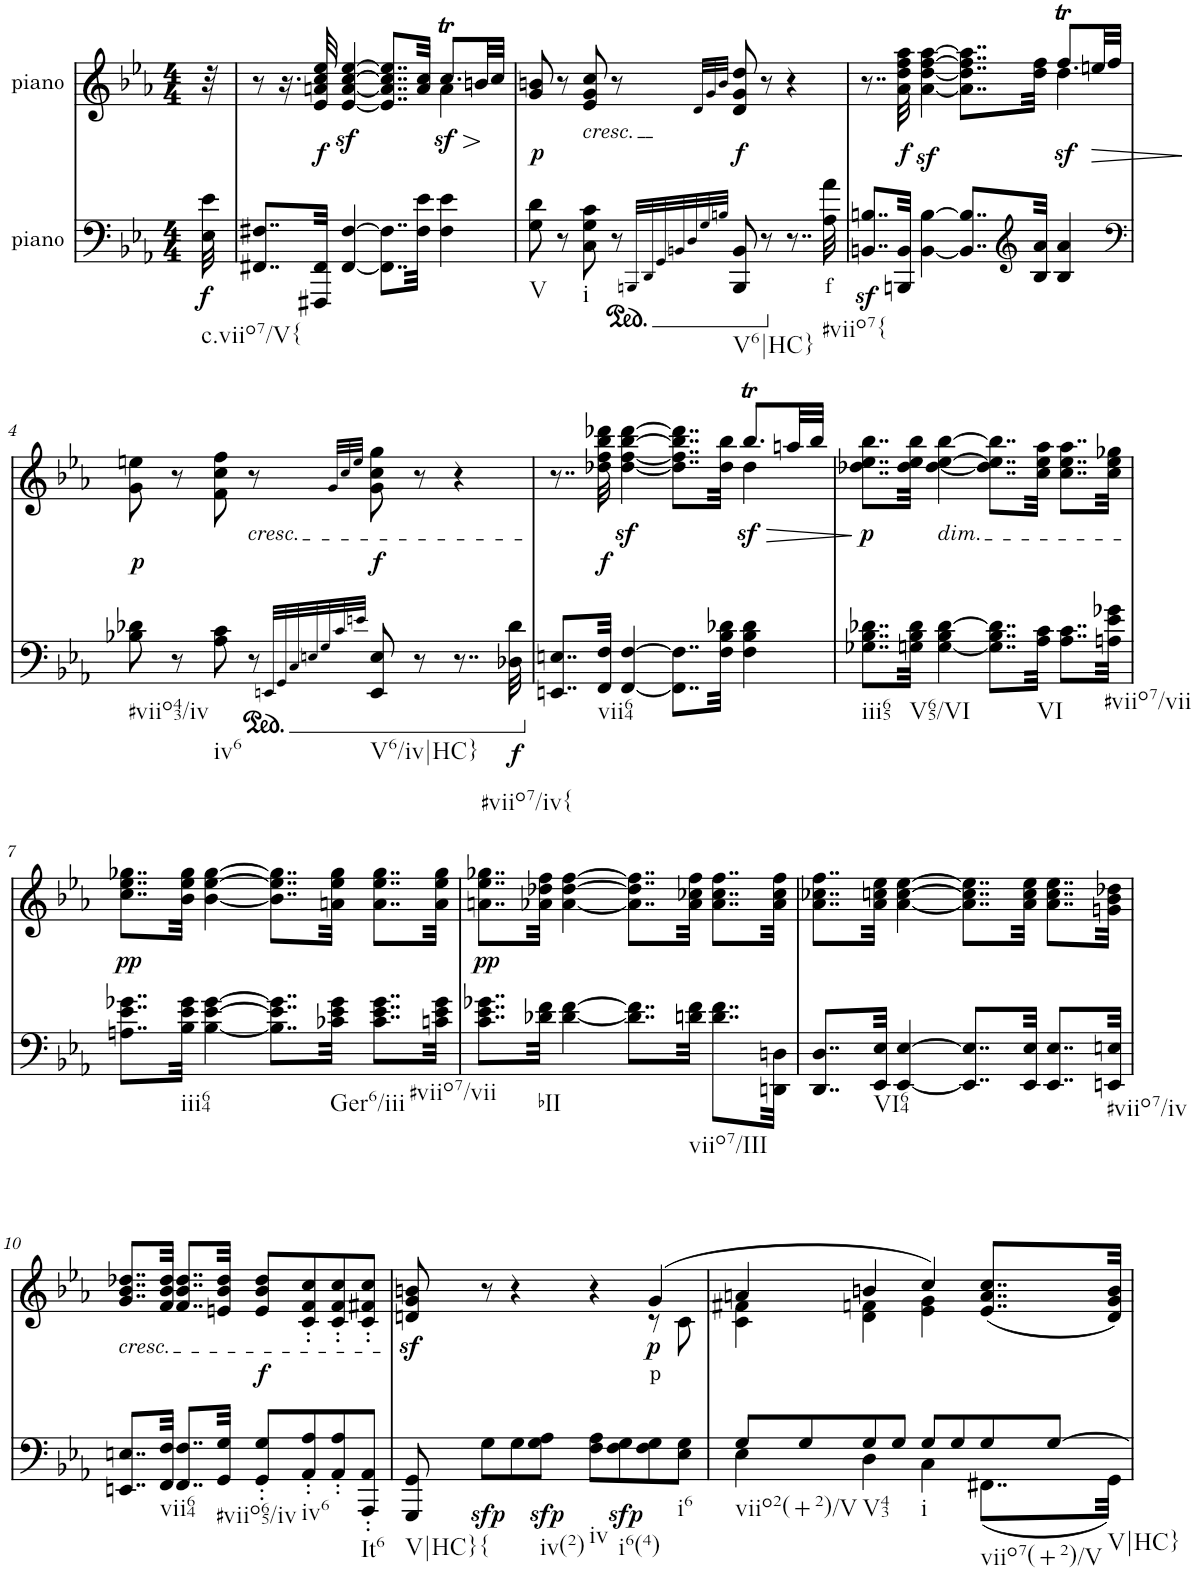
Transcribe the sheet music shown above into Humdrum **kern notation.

**kern	**text	**dynam	**kern	**text	**dynam
*part2	*part2	*part2	*part1	*part1	*part1
*staff2	*staff2	*staff2	*staff1	*staff1	*staff1
*I"piano	*	*	*I"piano	*	*
*I'Pno	*	*	*I'Pno	*	*
*clefF4	*	*	*clefG2	*	*
*k[b-e-a-]	*	*	*k[b-e-a-]	*	*
*c:	*	*	*c:	*	*
*M4/4	*	*	*M4/4	*	*
=	=	=	=	=	=
!LO:TX:b:t=c.viio7/V{	!	!	!	!	!
!	!	!LO:DY:b	!	!	!
32E-\ 32e-\	.	f	32r	.	.
=1	=1	=1	=1	=1	=1
*	*	*	*^	*	*
8..FF#X/ 8..F#X/L	.	.	8r	2.ryy	.	.
.	.	.	16.r	.	.	.
!	!	!	!	!	!LO:LY:b	!
32FFF#X/ 32FF#/Jkk	.	.	32e-/ 32an/ 32cc/ 32ee-/	.	.	.
!	!	!	!	!	!	!LO:DY:b
[4FF#/ [4F#/	.	.	[<4e-/ [<4a/ [4cc/ [4ee-/	.	.	sf
8..FF#\] 8..F#\]L	.	.	8..e-/] 8..a/] 8..cc/] 8..ee-/]L	.	.	.
32F#\ 32e-\Jkk	.	.	32a/ 32cc/Jkk	.	.	.
!	!	!	!	!	!	!LO:HP:b
!	!	!	!	!	!	!LO:DY:n=1:b
4F#\ 4e-\	.	.	8.ccT/L	4a\	.	> sf
.	.	.	32bn/LL	.	.	.
.	.	.	32cc/JJJ	.	.	.
*	*	*	*v	*v	*	*
.	.	.	.	.	]
=2	=2	=2	=2	=2	=2
!LO:TX:b:t=V	!	!	!	!	!
!	!	!	!	!LO:LY:b	!
8G\ 8d\	.	.	8g/ 8bn/	.	.
8r	.	.	8r	.	.
!	!	!	!LO:TX:b:i:t=cresc.	!	!
!LO:TX:b:t=i	!	!	!	!	!
8C\ 8G\ 8c\	.	.	8e-/ 8g/ 8cc/	.	.
*ped	*	*	*	*	*
8r	.	.	8r	.	.
32qBBBn/LLL	.	.	.	.	.
32qDD/	.	.	.	.	.
32qGG/	.	.	.	.	.
32qBBn/	.	.	.	.	.
32qD/	.	.	32qd/LLL	.	.
32qG/	.	.	32qg/	.	.
32qBn/JJJ	.	.	32qb/JJJ	.	.
!LO:TX:b:t=V6|HC}	!	!	!	!	!
!	!	!	!	!LO:LY:b	!
8BBB/ 8BB/	.	.	8d/ 8g/ 8dd/	.	.
8r	.	.	8r	.	.
8..r	.	.	4r	.	.
!LO:TX:b:t=#viio7{	!	!	!	!	!
!	!LO:LY:b	!	!	!	!
32A-\ 32a-\	f	.	.	.	.
=3	=3	=3	=3	=3	=3
*Xped	*	*	*	*	*
*	*	*	*^	*	*
8..BBn/z< 8..Bn/z<L	.	.	8..r	2.ryy	.	.
!	!	!	!	!	!LO:LY:b	!
32BBBn/ 32BB/Jkk	.	.	32a-\ 32dd\ 32ff\ 32aa-\	.	.	.
!	!	!	!	!	!	!LO:DY:b
[4BB\ [4B\	.	.	[4a-\ [4dd\ [>4ff\ [>4aa-\	.	.	sf
8..BB/] 8..B/]L	.	.	8..a-\] 8..dd\] 8..ff\] 8..aa-\]L	.	.	.
*clefG2	*	*	*	*	*	*
32B/ 32a-/Jkk	.	.	32dd\ 32ff\Jkk	.	.	.
!	!	!	!	!	!	!LO:DY:b
4B/ 4a-/	.	.	4dd\	8.ffT/L	.	sf
!	!	!	!	!	!	!LO:HP:b
.	.	.	.	32een/LL	.	>
.	.	.	.	32ff/JJJ	.	.
*	*	*	*v	*v	*	*
!!LO:LB:g=z
=4	=4	=4	=4	=4	=4
*clefF4	*	*	*	*	*
*	*	*	*^	*	*
!LO:TX:b:t=#viio43/iv	!	!	!	!	!	!
!	!	!	!	!	!LO:LY:b	!
*	*	*	*v	*v	*	*
8B-X\ 8d-X\	.	.	8g\ 8een\	.	.
8r	.	.	8r	.	.
!LO:TX:b:t=iv6	!	!	!	!	!
8A-\ 8c\	.	.	8f\ 8cc\ 8ff\	.	.
*ped	*	*	*	*	*
!	!	!	!LO:TX:b:i:t=cresc.	!	!
8r	.	.	8r	.	.
32qEEn/LLL	.	.	.	.	.
32qGG/	.	.	.	.	.
32qC/	.	.	.	.	.
32qEn/	.	.	.	.	.
32qG/	.	.	32qg/LLL	.	.
32qc/	.	.	32qcc/	.	.
32qen/JJJ	.	.	32qee/JJJ	.	.
!LO:TX:b:t=V6/iv|HC}	!	!	!	!	!
!	!	!	!	!LO:LY:b	!
8EE/ 8E/	.	.	8g\ 8cc\ 8gg\	.	.
8r	.	.	8r	.	.
8..r	.	.	4r	.	.
!LO:TX:b:t=#viio7/iv{	!	!	!	!	!
!	!LO:LY:b	!	!	!	!
32D-X\ 32d-\	.	.	.	.	.
=5	=5	=5	=5	=5	=5
*Xped	*	*	*	*	*
*	*	*	*^	*	*
8..EEn/ 8..En/L	.	.	8..r	2.ryy	.	.
!LO:TX:b:t=vii64	!	!	!	!	!	!
!	!	!	!	!	!LO:LY:b	!
32FF/ 32F/Jkk	.	.	32dd-X\ 32ff\ 32bb-\ 32ddd-X\	.	.	.
!	!	!	!	!	!	!LO:DY:b
[4FF/ [4F/	.	.	[4dd-\ [4ff\ [>4bb-\ [>4ddd-\	.	.	sf
8..FF\] 8..F\]L	.	.	8..dd-\] 8..ff\] 8..bb-\] 8..ddd-\]L	.	.	.
32F\ 32B-\ 32d-X\Jkk	.	.	32dd-\ 32bb-\Jkk	.	.	.
!	!	!	!	!	!	!LO:DY:b
4F\ 4B-\ 4d-\	.	.	4dd-\	8.bb-T/L	.	sf
.	.	.	.	32aan/LL	.	.
.	.	.	.	32bb-/JJJ	.	.
*	*	*	*v	*v	*	*
.	.	.	.	.	]
=6	=6	=6	=6	=6	=6
!LO:TX:b:t=iii65	!	!	!	!	!
!	!	!	!	!	!LO:DY:b
8..G-X\ 8..B-\ 8..d-X\L	.	.	8..dd-X\ 8..ee-\ 8..bb-\L	.	p
!LO:TX:b:t=V65/VI	!	!	!	!	!
32Gn\ 32B-\ 32d-\Jkk	.	.	32dd-\ 32ee-\ 32bb-\Jkk	.	.
!	!	!	!LO:TX:b:i:t=dim.	!	!
[4G\ 4B-\ [4d-\	.	.	[4dd-\ [4ee-\ [4bb-\	.	.
8..G\] 8..B-\ 8..d-\]L	.	.	8..dd-\] 8..ee-\] 8..bb-\]L	.	.
!LO:TX:b:t=VI	!	!	!	!	!
32A-\ 32c\Jkk	.	.	32cc\ 32ee-\ 32aa-\Jkk	.	.
8..A-\ 8..c\L	.	.	8..cc\ 8..ee-\ 8..aa-\L	.	.
!LO:TX:b:t=#viio7/vii	!	!	!	!	!
32An\ 32e-\ 32g-X\Jkk	.	.	32cc\ 32ee-\ 32gg-X\Jkk	.	.
!!LO:LB:g=z
=7	=7	=7	=7	=7	=7
!	!	!	!	!LO:LY:b	!
8..An\ 8..e-\ 8..g-X\L	.	.	8..cc\ 8..ee-\ 8..gg-X\L	.	.
!LO:TX:b:t=iii64	!	!	!	!	!
32B-\ 32e-\ 32g-\Jkk	.	.	32b-\ 32ee-\ 32gg-\Jkk	.	.
[4B-\ [4e-\ [4g-\	.	.	[4b-\ [4ee-\ [4gg-\	.	.
8..B-\] 8..e-\] 8..g-\]L	.	.	8..b-\] 8..ee-\] 8..gg-\]L	.	.
!LO:TX:b:t=Ger6/iii	!	!	!	!	!
32c-X\ 32e-\ 32g-\Jkk	.	.	32an\ 32ee-\ 32gg-\Jkk	.	.
8..c-\ 8..e-\ 8..g-\L	.	.	8..a\ 8..ee-\ 8..gg-\L	.	.
!LO:TX:b:t=#viio7/vii	!	!	!	!	!
32cn\ 32e-\ 32g-\Jkk	.	.	32a\ 32ee-\ 32gg-\Jkk	.	.
=8	=8	=8	=8	=8	=8
!	!	!	!	!LO:LY:b	!
8..c\ 8..e-\ 8..g-X\L	.	.	8..an\ 8..ee-\ 8..gg-X\L	.	.
!LO:TX:b:t=bII	!	!	!	!	!
32d-X\ 32f\Jkk	.	.	32a-X\ 32dd-X\ 32ff\Jkk	.	.
[4d-\ [4f\	.	.	[4a-\ [4dd-\ [4ff\	.	.
8..d-\] 8..f\]L	.	.	8..a-\] 8..dd-\] 8..ff\]L	.	.
!LO:TX:b:t=viio7/III	!	!	!	!	!
32dn\ 32f\Jkk	.	.	32a-\ 32cc-X\ 32ff\Jkk	.	.
8..d\ 8..f\L	.	.	8..a-\ 8..cc-\ 8..ff\L	.	.
32DDn\ 32Dn\Jkk	.	.	32a-\ 32cc-\ 32ff\Jkk	.	.
=9	=9	=9	=9	=9	=9
8..DD/ 8..D/L	.	.	8..a-\ 8..cc-X\ 8..ff\L	.	.
!LO:TX:b:t=VI64	!	!	!	!	!
32EE-/ 32E-/Jkk	.	.	32a-\ 32ccn\ 32ee-\Jkk	.	.
[4EE-/ [4E-/	.	.	[4a-\ [4cc\ [4ee-\	.	.
8..EE-/] 8..E-/]L	.	.	8..a-\] 8..cc\] 8..ee-\]L	.	.
32EE-/ 32E-/Jkk	.	.	32a-\ 32cc\ 32ee-\Jkk	.	.
8..EE-/ 8..E-/L	.	.	8..a-\ 8..cc\ 8..ee-\L	.	.
!LO:TX:b:t=#viio7/iv	!	!	!	!	!
32EEn/ 32En/Jkk	.	.	32gn\ 32b-\ 32dd-X\Jkk	.	.
!!LO:LB:g=z
=10	=10	=10	=10	=10	=10
!	!	!	!LO:TX:b:i:t=cresc.	!	!
8..EEn/ 8..En/L	.	.	8..g/ 8..b-/ 8..dd-X/L	.	.
!LO:TX:b:t=vii64	!	!	!	!	!
32FF/ 32F/Jkk	.	.	32f/ 32b-/ 32dd-/Jkk	.	.
8..FF/ 8..F/L	.	.	8..f/ 8..b-/ 8..dd-/L	.	.
!LO:TX:b:t=#viio65/iv	!	!	!	!	!
32GG/ 32G/Jkk	.	.	32en/ 32b-/ 32dd-/Jkk	.	.
!	!	!	!	!LO:LY:b	!
8GG/' 8G/'L	.	.	8e/ 8b-/ 8dd-/L	.	.
!LO:TX:b:t=iv6	!	!	!	!	!
8AA-/' 8A-/'	.	.	8c/' 8f/' 8cc/'	.	.
8AA-/' 8A-/'	.	.	8c/' 8f/' 8cc/'	.	.
!LO:TX:b:t=It6	!	!	!	!	!
8AAA-/' 8AA-/'J	.	.	8c/' 8f#X/' 8cc/'J	.	.
=11	=11	=11	=11	=11	=11
*	*	*	*^	*	*
!LO:TX:b:t=V|HC}	!	!	!	!	!	!
!	!	!	!	!	!	!LO:DY:b
8GGG/ 8GG/	.	.	8dn/ 8g/ 8bn/	2.ryy	.	sf
!LO:TX:b:t={	!	!	!	!	!	!
!	!	!LO:DY:b	!	!	!	!
8G\L	.	sfp	8r	.	.	.
8G\	.	.	4r	.	.	.
!LO:TX:b:t=iv(2)	!	!	!	!	!	!
!	!	!LO:DY:b	!	!	!	!
8G\ 8A-\J	.	sfp	.	.	.	.
!LO:TX:b:t=iv	!	!	!	!	!	!
8F\ 8A-\L	.	.	4r	.	.	.
!LO:TX:b:t=i6(4)	!	!	!	!	!	!
!	!	!LO:DY:b	!	!	!	!
8F\ 8G\	.	sfp	.	.	.	.
!	!	!	!	!	!LO:LY:b	!LO:DY:b
8F\ 8G\	.	.	(4g/	8r	p	p
!LO:TX:b:t=i6	!	!	!	!	!	!
8E-\ 8G\J	.	.	.	8c\	.	.
=12	=12	=12	=12	=12	=12	=12
*^	*	*	*	*	*	*
!LO:TX:b:t=viio2(+2)/V	!	!	!	!	!	!	!
8G/L	4E-\	.	.	4an/	4c\ 4f#X\	.	.
8G/	.	.	.	.	.	.	.
!LO:TX:b:t=V43	!	!	!	!	!	!	!
8G/	4D\	.	.	4bn/	4d\ 4fn\	.	.
8G/J	.	.	.	.	.	.	.
!LO:TX:b:t=i	!	!	!	!	!	!	!
8G/L	4C\	.	.	4cc/)	4e-\ 4g\	.	.
8G/	.	.	.	.	.	.	.
!LO:TX:b:t=viio7(+2)/V	!	!	!	!	!	!	!
8G/	(8..FF#X\L	.	.	(8..e-/ 8..a/ 8..cc/L	4ryy	.	.
!LO:TX:b:t=V|HC}	!	!	!	!	!	!	!
[8G/J	.	.	.	.	.	.	.
.	32GG\Jkk)	.	.	32d/ 32g/ 32b/Jkk)	.	.	.
*v	*v	*	*	*	*	*	*
*	*	*	*v	*v	*	*
=	=	=	=	=	=
*-	*-	*-	*-	*-	*-
